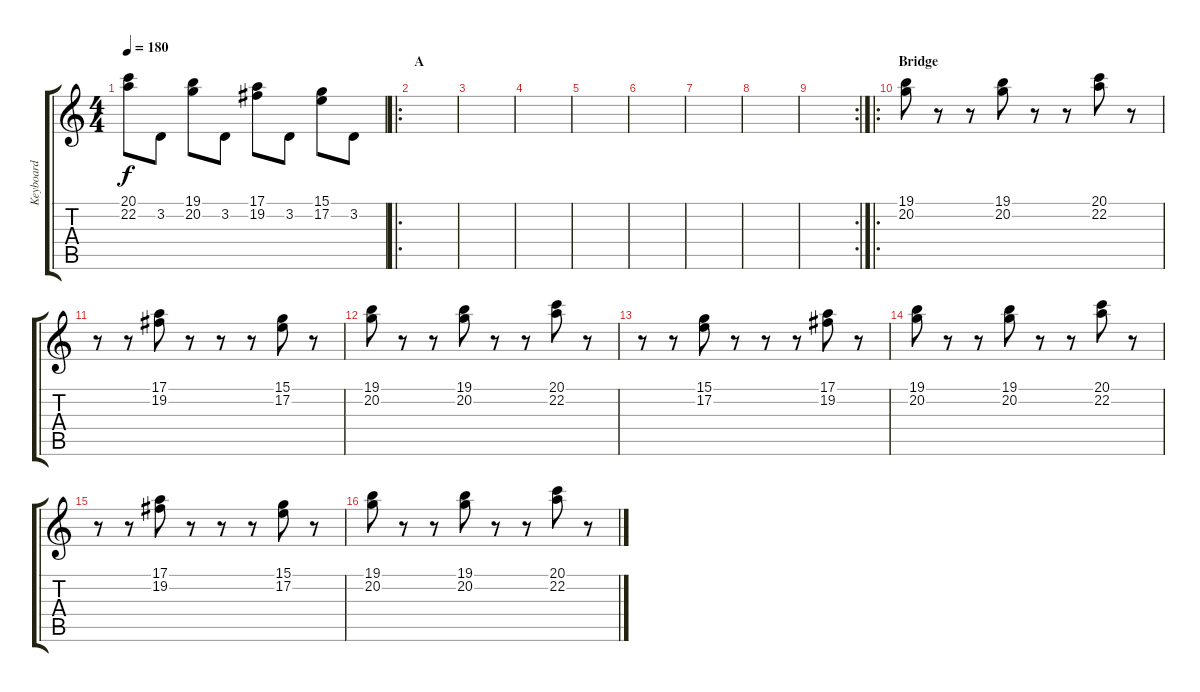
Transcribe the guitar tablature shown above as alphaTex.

\track ("Keyboard" "Keyboard") {instrument churchorgan}
\staff {score tabs}
\tuning (E4 B3 G3 D3 A2 E2) {hide}
\ts (4 4)
\tempo 180
\clef g2
\ks c
(20.1 22.2).8{dy f} 3.2.8 (19.1 20.2).8 3.2.8 (17.1 19.2).8 3.2.8 (15.1 17.2).8 3.2.8 |
\ro
\section ("" "A")
|
|
|
|
|
|
|
\rc 2
|
\ro
\section ("" "Bridge")
(19.1 20.2).8 r.8 r.8 (19.1 20.2).8 r.8 r.8 (20.1 22.2).8 r.8 |
r.8 r.8 (17.1 19.2).8 r.8 r.8 r.8 (15.1 17.2).8 r.8 |
(19.1 20.2).8 r.8 r.8 (19.1 20.2).8 r.8 r.8 (20.1 22.2).8 r.8 |
r.8 r.8 (15.1 17.2).8 r.8 r.8 r.8 (17.1 19.2).8 r.8 |
(19.1 20.2).8 r.8 r.8 (19.1 20.2).8 r.8 r.8 (20.1 22.2).8 r.8 |
r.8 r.8 (17.1 19.2).8 r.8 r.8 r.8 (15.1 17.2).8 r.8 |
(19.1 20.2).8 r.8 r.8 (19.1 20.2).8 r.8 r.8 (20.1 22.2).8 r.8
